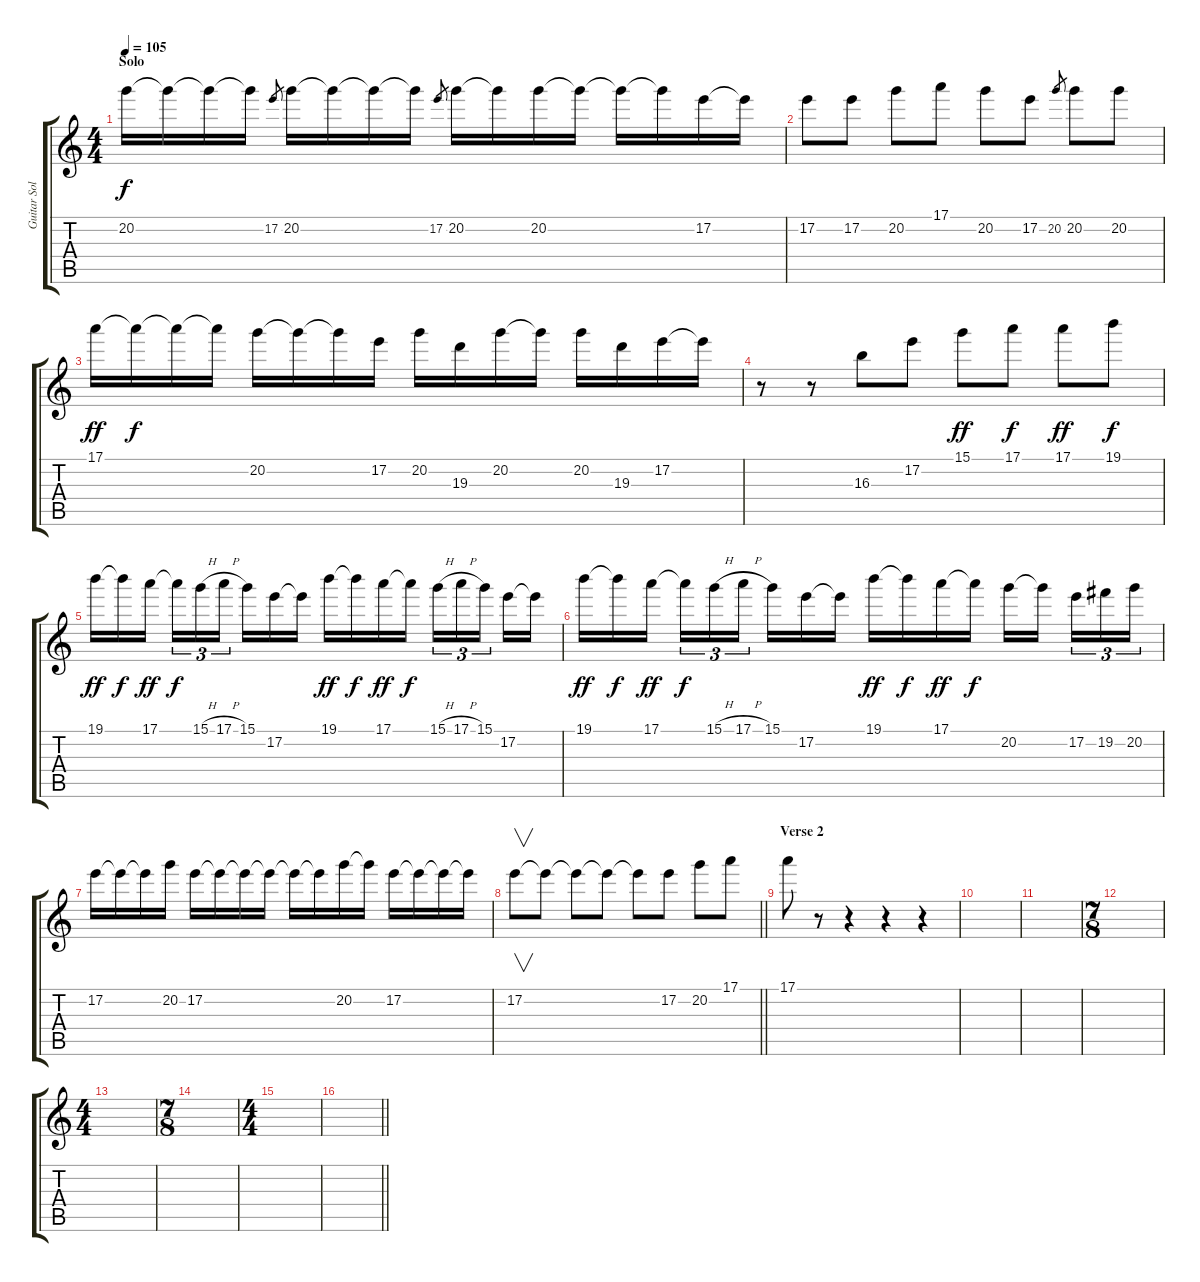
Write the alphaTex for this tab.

\track ("Guitar Solo" "Guitar Sol") {instrument distortionguitar}
\staff {score tabs}
\tuning (E4 B3 G3 D3 A2 E2) {hide}
\ts (4 4)
\section ("" "Solo")
\tempo 105
\clef g2
\ks c
20.2.16{dy f} 20.2{t}.16 20.2{t}.16 20.2{t}.16 17.2.8{gr} 20.2.16 20.2{t}.16 20.2{t}.16 20.2{t}.16 17.2.8{gr} 20.2.16 20.2{t}.16 20.2.16 20.2{t}.16 20.2{t}.16 20.2{t}.16 17.2.16 17.2{t}.16 |
17.2.8 17.2.8 20.2.8 17.1.8 20.2.8 17.2.8 20.2.8{gr} 20.2.8 20.2.8 |
17.1.16{dy ff} 17.1{t}.16{dy f} 17.1{t}.16 17.1{t}.16 20.2.16 20.2{t}.16 20.2{t}.16 17.2.16 20.2.16 19.3.16 20.2.16 20.2{t}.16 20.2.16 19.3.16 17.2.16 17.2{t}.16 |
r.8 r.8 16.3.8 17.2.8 15.1.8{dy ff} 17.1.8{dy f} 17.1.8{dy ff} 19.1.8{dy f} |
19.1.16{dy ff} 19.1{t}.16{dy f} 17.1.16{dy ff beam splitsecondary} 17.1{t}.16{tu (3 2) dy f} 15.1{h}.16{tu (3 2)} 17.1{h}.16{tu (3 2) beam splitsecondary} 15.1.16 17.2.16 17.2{t}.16 19.1.16{dy ff} 19.1{t}.16{dy f} 17.1.16{dy ff} 17.1{t}.16{dy f} 15.1{h}.16{tu (3 2)} 17.1{h}.16{tu (3 2)} 15.1.16{tu (3 2) beam splitsecondary} 17.2.16 17.2{t}.16 |
19.1.16{dy ff} 19.1{t}.16{dy f} 17.1.16{dy ff beam splitsecondary} 17.1{t}.16{tu (3 2) dy f} 15.1{h}.16{tu (3 2)} 17.1{h}.16{tu (3 2) beam splitsecondary} 15.1.16 17.2.16 17.2{t}.16 19.1.16{dy ff} 19.1{t}.16{dy f} 17.1.16{dy ff} 17.1{t}.16{dy f} 20.2.16 20.2{t}.16{beam splitsecondary} 17.2.16{tu (3 2)} 19.2.16{tu (3 2)} 20.2.16{tu (3 2)} |
17.2.16 17.2{t}.16 17.2{t}.16 20.2.16 17.2.16 17.2{t}.16 17.2{t}.16 17.2{t}.16 17.2{t}.16 17.2{t}.16 20.2.16 20.2{t}.16 17.2.16 17.2{t}.16 17.2{t}.16 17.2{t}.16 |
\barLineRight lightlight
17.2.8{v} 17.2{t}.8 17.2{t}.8 17.2{t}.8 17.2{t}.8 17.2.8 20.2.8 17.1.8 |
\section ("" "Verse 2")
17.1.8 r.8 r.4 r.4 r.4 |
|
|
\ts (7 8)
|
\ts (4 4)
|
\ts (7 8)
|
\ts (4 4)
|
\barLineRight lightlight
